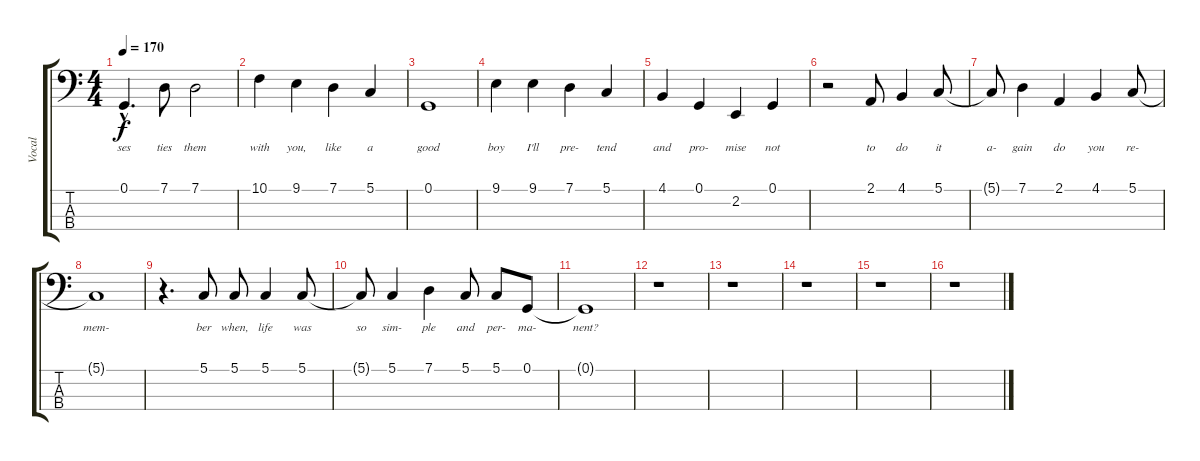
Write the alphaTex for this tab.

\track ("Vocal" "Vocal") {instrument lead1square}
\staff {score tabs}
\tuning (G2 D2 A1 E1) {hide}
\ts (4 4)
\tempo 170
\clef f4
\ks c
0.1{hac}.4{d lyrics (0 "ses") lyrics (1 "") lyrics (2 "") lyrics (3 "") lyrics (4 "") dy f} 7.1.8{lyrics (0 "ties") lyrics (1 "") lyrics (2 "") lyrics (3 "") lyrics (4 "")} 7.1.2{lyrics (0 "them") lyrics (1 "") lyrics (2 "") lyrics (3 "") lyrics (4 "")} |
10.1.4{lyrics (0 "with") lyrics (1 "") lyrics (2 "") lyrics (3 "") lyrics (4 "")} 9.1.4{lyrics (0 "you,") lyrics (1 "") lyrics (2 "") lyrics (3 "") lyrics (4 "")} 7.1.4{lyrics (0 "like") lyrics (1 "") lyrics (2 "") lyrics (3 "") lyrics (4 "")} 5.1.4{lyrics (0 "a") lyrics (1 "") lyrics (2 "") lyrics (3 "") lyrics (4 "")} |
0.1.1{lyrics (0 "good") lyrics (1 "") lyrics (2 "") lyrics (3 "") lyrics (4 "")} |
9.1.4{lyrics (0 "boy") lyrics (1 "") lyrics (2 "") lyrics (3 "") lyrics (4 "")} 9.1.4{lyrics (0 "I'll") lyrics (1 "") lyrics (2 "") lyrics (3 "") lyrics (4 "")} 7.1.4{lyrics (0 "pre-") lyrics (1 "") lyrics (2 "") lyrics (3 "") lyrics (4 "")} 5.1.4{lyrics (0 "tend") lyrics (1 "") lyrics (2 "") lyrics (3 "") lyrics (4 "")} |
4.1.4{lyrics (0 "and") lyrics (1 "") lyrics (2 "") lyrics (3 "") lyrics (4 "")} 0.1.4{lyrics (0 "pro-") lyrics (1 "") lyrics (2 "") lyrics (3 "") lyrics (4 "")} 2.2.4{lyrics (0 "mise") lyrics (1 "") lyrics (2 "") lyrics (3 "") lyrics (4 "")} 0.1.4{lyrics (0 "not") lyrics (1 "") lyrics (2 "") lyrics (3 "") lyrics (4 "")} |
r.2 2.1.8{lyrics (0 "to") lyrics (1 "") lyrics (2 "") lyrics (3 "") lyrics (4 "")} 4.1.4{lyrics (0 "do") lyrics (1 "") lyrics (2 "") lyrics (3 "") lyrics (4 "")} 5.1.8{lyrics (0 "it") lyrics (1 "") lyrics (2 "") lyrics (3 "") lyrics (4 "")} |
5.1{t}.8{lyrics (0 "a-") lyrics (1 "") lyrics (2 "") lyrics (3 "") lyrics (4 "")} 7.1.4{lyrics (0 "gain") lyrics (1 "") lyrics (2 "") lyrics (3 "") lyrics (4 "")} 2.1.4{lyrics (0 "do") lyrics (1 "") lyrics (2 "") lyrics (3 "") lyrics (4 "")} 4.1.4{lyrics (0 "you") lyrics (1 "") lyrics (2 "") lyrics (3 "") lyrics (4 "")} 5.1.8{lyrics (0 "re-") lyrics (1 "") lyrics (2 "") lyrics (3 "") lyrics (4 "")} |
5.1{t}.1{lyrics (0 "mem-") lyrics (1 "") lyrics (2 "") lyrics (3 "") lyrics (4 "")} |
r.4{d} 5.1.8{lyrics (0 "ber") lyrics (1 "") lyrics (2 "") lyrics (3 "") lyrics (4 "")} 5.1.8{lyrics (0 "when,") lyrics (1 "") lyrics (2 "") lyrics (3 "") lyrics (4 "")} 5.1.4{lyrics (0 "life") lyrics (1 "") lyrics (2 "") lyrics (3 "") lyrics (4 "")} 5.1.8{lyrics (0 "was") lyrics (1 "") lyrics (2 "") lyrics (3 "") lyrics (4 "")} |
5.1{t}.8{lyrics (0 "so") lyrics (1 "") lyrics (2 "") lyrics (3 "") lyrics (4 "")} 5.1.4{lyrics (0 "sim-") lyrics (1 "") lyrics (2 "") lyrics (3 "") lyrics (4 "")} 7.1.4{lyrics (0 "ple") lyrics (1 "") lyrics (2 "") lyrics (3 "") lyrics (4 "")} 5.1.8{lyrics (0 "and") lyrics (1 "") lyrics (2 "") lyrics (3 "") lyrics (4 "")} 5.1.8{lyrics (0 "per-") lyrics (1 "") lyrics (2 "") lyrics (3 "") lyrics (4 "")} 0.1.8{lyrics (0 "ma-") lyrics (1 "") lyrics (2 "") lyrics (3 "") lyrics (4 "")} |
0.1{t}.1{lyrics (0 "nent?") lyrics (1 "") lyrics (2 "") lyrics (3 "") lyrics (4 "")} |
r.1 |
r.1 |
r.1 |
r.1 |
r.1
